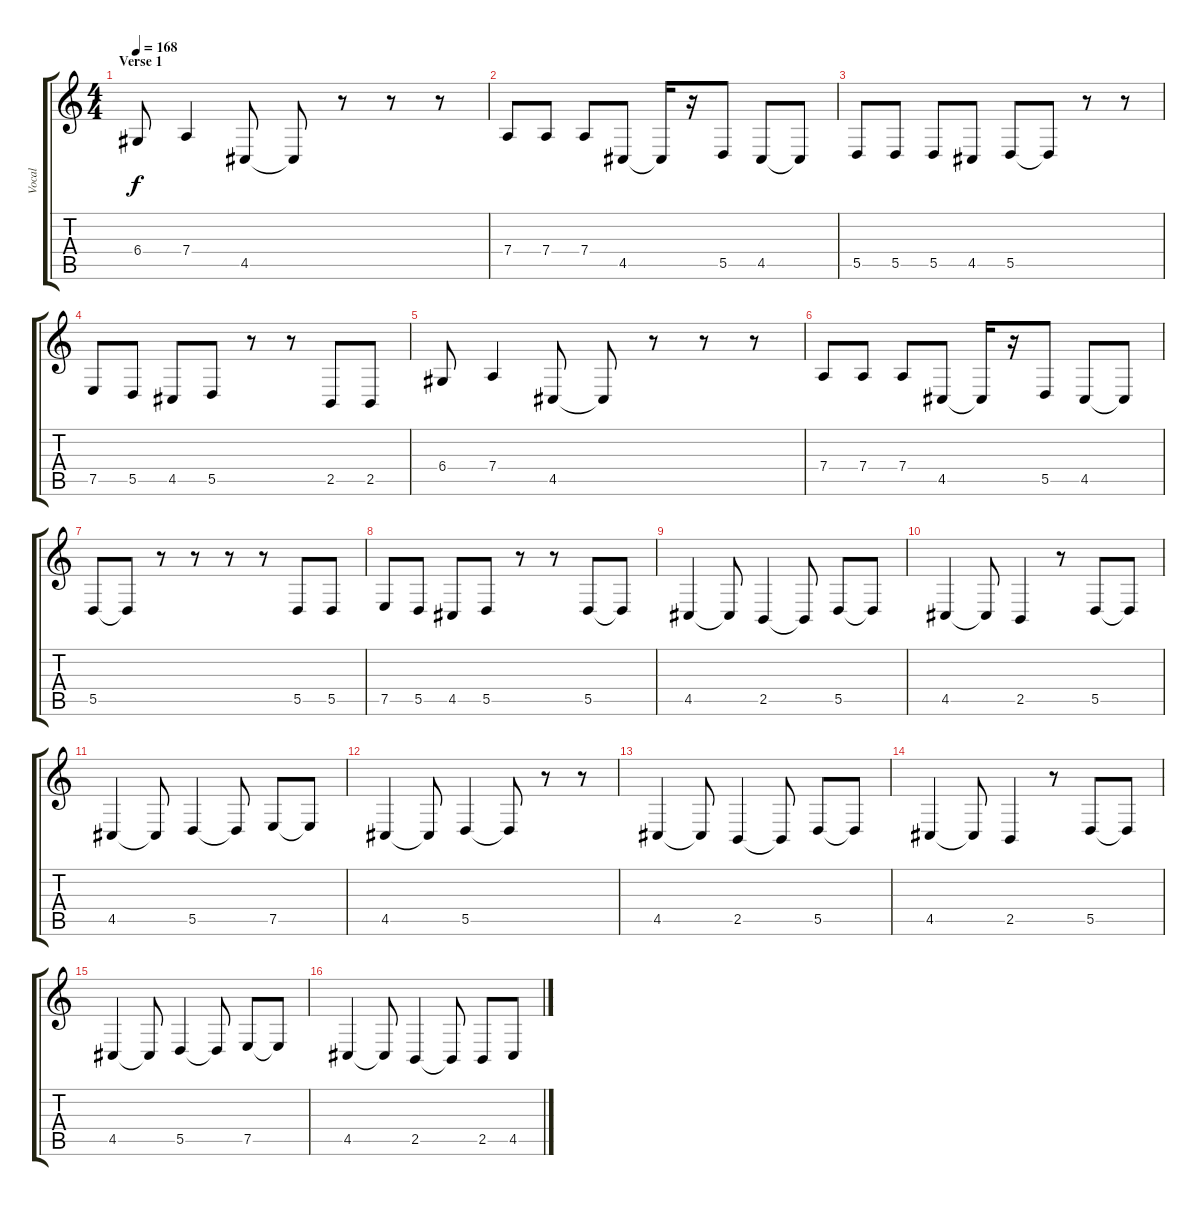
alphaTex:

\track ("Vocal" "Vocal") {instrument englishhorn}
\staff {score tabs}
\tuning (E4 B3 G3 D3 A2 E2) {hide}
\ts (4 4)
\section ("" "Verse 1")
\tempo 168
\clef g2
\ks c
6.4.8{dy f} 7.4.4 4.5.8 4.5{t}.8 r.8 r.8 r.8 |
7.4.8 7.4.8 7.4.8 4.5.8 4.5{t}.16 r.16 5.5.8 4.5.8 4.5{t}.8 |
5.5.8 5.5.8 5.5.8 4.5.8 5.5.8 5.5{t}.8 r.8 r.8 |
7.5.8 5.5.8 4.5.8 5.5.8 r.8 r.8 2.5.8 2.5.8 |
6.4.8 7.4.4 4.5.8 4.5{t}.8 r.8 r.8 r.8 |
7.4.8 7.4.8 7.4.8 4.5.8 4.5{t}.16 r.16 5.5.8 4.5.8 4.5{t}.8 |
5.5.8 5.5{t}.8 r.8 r.8 r.8 r.8 5.5.8 5.5.8 |
7.5.8 5.5.8 4.5.8 5.5.8 r.8 r.8 5.5.8 5.5{t}.8 |
4.5.4 4.5{t}.8 2.5.4 2.5{t}.8 5.5.8 5.5{t}.8 |
4.5.4 4.5{t}.8 2.5.4 r.8 5.5.8 5.5{t}.8 |
4.5.4 4.5{t}.8 5.5.4 5.5{t}.8 7.5.8 7.5{t}.8 |
4.5.4 4.5{t}.8 5.5.4 5.5{t}.8 r.8 r.8 |
4.5.4 4.5{t}.8 2.5.4 2.5{t}.8 5.5.8 5.5{t}.8 |
4.5.4 4.5{t}.8 2.5.4 r.8 5.5.8 5.5{t}.8 |
4.5.4 4.5{t}.8 5.5.4 5.5{t}.8 7.5.8 7.5{t}.8 |
4.5.4 4.5{t}.8 2.5.4 2.5{t}.8 2.5.8 4.5.8
